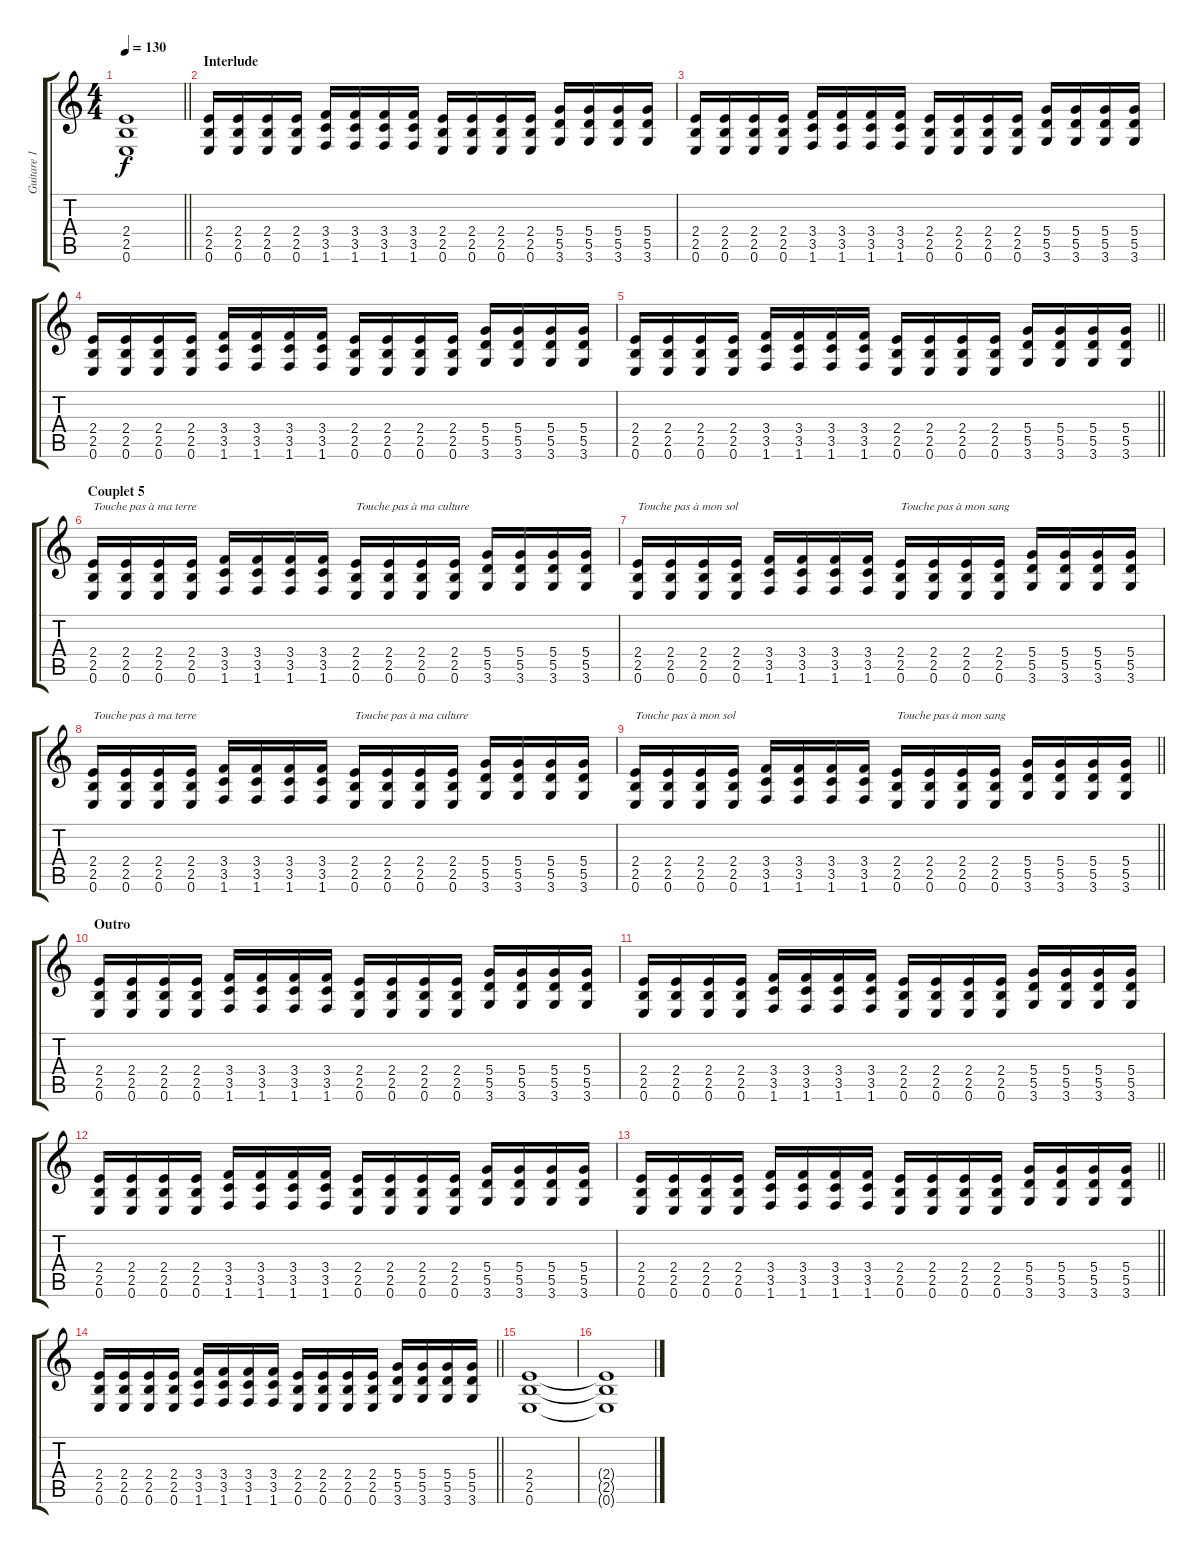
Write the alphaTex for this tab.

\track ("Guitare 1" "Guitare 1") {instrument distortionguitar}
\staff {score tabs}
\tuning (E4 B3 G3 D3 A2 E2) {hide}
\ts (4 4)
\tempo 130
\clef g2
\barLineRight lightlight
\ks c
(2.4{t} 2.5{t} 0.6{t}).1{dy f} |
\section ("" "Interlude")
(2.4 2.5 0.6).16 (2.4 2.5 0.6).16 (2.4 2.5 0.6).16 (2.4 2.5 0.6).16 (3.4 3.5 1.6).16 (3.4 3.5 1.6).16 (3.4 3.5 1.6).16 (3.4 3.5 1.6).16 (2.4 2.5 0.6).16 (2.4 2.5 0.6).16 (2.4 2.5 0.6).16 (2.4 2.5 0.6).16 (5.4 5.5 3.6).16 (5.4 5.5 3.6).16 (5.4 5.5 3.6).16 (5.4 5.5 3.6).16 |
(2.4 2.5 0.6).16 (2.4 2.5 0.6).16 (2.4 2.5 0.6).16 (2.4 2.5 0.6).16 (3.4 3.5 1.6).16 (3.4 3.5 1.6).16 (3.4 3.5 1.6).16 (3.4 3.5 1.6).16 (2.4 2.5 0.6).16 (2.4 2.5 0.6).16 (2.4 2.5 0.6).16 (2.4 2.5 0.6).16 (5.4 5.5 3.6).16 (5.4 5.5 3.6).16 (5.4 5.5 3.6).16 (5.4 5.5 3.6).16 |
(2.4 2.5 0.6).16 (2.4 2.5 0.6).16 (2.4 2.5 0.6).16 (2.4 2.5 0.6).16 (3.4 3.5 1.6).16 (3.4 3.5 1.6).16 (3.4 3.5 1.6).16 (3.4 3.5 1.6).16 (2.4 2.5 0.6).16 (2.4 2.5 0.6).16 (2.4 2.5 0.6).16 (2.4 2.5 0.6).16 (5.4 5.5 3.6).16 (5.4 5.5 3.6).16 (5.4 5.5 3.6).16 (5.4 5.5 3.6).16 |
\barLineRight lightlight
(2.4 2.5 0.6).16 (2.4 2.5 0.6).16 (2.4 2.5 0.6).16 (2.4 2.5 0.6).16 (3.4 3.5 1.6).16 (3.4 3.5 1.6).16 (3.4 3.5 1.6).16 (3.4 3.5 1.6).16 (2.4 2.5 0.6).16 (2.4 2.5 0.6).16 (2.4 2.5 0.6).16 (2.4 2.5 0.6).16 (5.4 5.5 3.6).16 (5.4 5.5 3.6).16 (5.4 5.5 3.6).16 (5.4 5.5 3.6).16 |
\section ("" "Couplet 5")
(2.4 2.5 0.6).16{txt "Touche pas à ma terre"} (2.4 2.5 0.6).16 (2.4 2.5 0.6).16 (2.4 2.5 0.6).16 (3.4 3.5 1.6).16 (3.4 3.5 1.6).16 (3.4 3.5 1.6).16 (3.4 3.5 1.6).16 (2.4 2.5 0.6).16{txt "Touche pas à ma culture"} (2.4 2.5 0.6).16 (2.4 2.5 0.6).16 (2.4 2.5 0.6).16 (5.4 5.5 3.6).16 (5.4 5.5 3.6).16 (5.4 5.5 3.6).16 (5.4 5.5 3.6).16 |
(2.4 2.5 0.6).16{txt "Touche pas à mon sol"} (2.4 2.5 0.6).16 (2.4 2.5 0.6).16 (2.4 2.5 0.6).16 (3.4 3.5 1.6).16 (3.4 3.5 1.6).16 (3.4 3.5 1.6).16 (3.4 3.5 1.6).16 (2.4 2.5 0.6).16{txt "Touche pas à mon sang"} (2.4 2.5 0.6).16 (2.4 2.5 0.6).16 (2.4 2.5 0.6).16 (5.4 5.5 3.6).16 (5.4 5.5 3.6).16 (5.4 5.5 3.6).16 (5.4 5.5 3.6).16 |
(2.4 2.5 0.6).16{txt "Touche pas à ma terre"} (2.4 2.5 0.6).16 (2.4 2.5 0.6).16 (2.4 2.5 0.6).16 (3.4 3.5 1.6).16 (3.4 3.5 1.6).16 (3.4 3.5 1.6).16 (3.4 3.5 1.6).16 (2.4 2.5 0.6).16{txt "Touche pas à ma culture"} (2.4 2.5 0.6).16 (2.4 2.5 0.6).16 (2.4 2.5 0.6).16 (5.4 5.5 3.6).16 (5.4 5.5 3.6).16 (5.4 5.5 3.6).16 (5.4 5.5 3.6).16 |
\barLineRight lightlight
(2.4 2.5 0.6).16{txt "Touche pas à mon sol"} (2.4 2.5 0.6).16 (2.4 2.5 0.6).16 (2.4 2.5 0.6).16 (3.4 3.5 1.6).16 (3.4 3.5 1.6).16 (3.4 3.5 1.6).16 (3.4 3.5 1.6).16 (2.4 2.5 0.6).16{txt "Touche pas à mon sang"} (2.4 2.5 0.6).16 (2.4 2.5 0.6).16 (2.4 2.5 0.6).16 (5.4 5.5 3.6).16 (5.4 5.5 3.6).16 (5.4 5.5 3.6).16 (5.4 5.5 3.6).16 |
\section ("" "Outro")
(2.4 2.5 0.6).16 (2.4 2.5 0.6).16 (2.4 2.5 0.6).16 (2.4 2.5 0.6).16 (3.4 3.5 1.6).16 (3.4 3.5 1.6).16 (3.4 3.5 1.6).16 (3.4 3.5 1.6).16 (2.4 2.5 0.6).16 (2.4 2.5 0.6).16 (2.4 2.5 0.6).16 (2.4 2.5 0.6).16 (5.4 5.5 3.6).16 (5.4 5.5 3.6).16 (5.4 5.5 3.6).16 (5.4 5.5 3.6).16 |
(2.4 2.5 0.6).16 (2.4 2.5 0.6).16 (2.4 2.5 0.6).16 (2.4 2.5 0.6).16 (3.4 3.5 1.6).16 (3.4 3.5 1.6).16 (3.4 3.5 1.6).16 (3.4 3.5 1.6).16 (2.4 2.5 0.6).16 (2.4 2.5 0.6).16 (2.4 2.5 0.6).16 (2.4 2.5 0.6).16 (5.4 5.5 3.6).16 (5.4 5.5 3.6).16 (5.4 5.5 3.6).16 (5.4 5.5 3.6).16 |
(2.4 2.5 0.6).16 (2.4 2.5 0.6).16 (2.4 2.5 0.6).16 (2.4 2.5 0.6).16 (3.4 3.5 1.6).16 (3.4 3.5 1.6).16 (3.4 3.5 1.6).16 (3.4 3.5 1.6).16 (2.4 2.5 0.6).16 (2.4 2.5 0.6).16 (2.4 2.5 0.6).16 (2.4 2.5 0.6).16 (5.4 5.5 3.6).16 (5.4 5.5 3.6).16 (5.4 5.5 3.6).16 (5.4 5.5 3.6).16 |
\barLineRight lightlight
(2.4 2.5 0.6).16 (2.4 2.5 0.6).16 (2.4 2.5 0.6).16 (2.4 2.5 0.6).16 (3.4 3.5 1.6).16 (3.4 3.5 1.6).16 (3.4 3.5 1.6).16 (3.4 3.5 1.6).16 (2.4 2.5 0.6).16 (2.4 2.5 0.6).16 (2.4 2.5 0.6).16 (2.4 2.5 0.6).16 (5.4 5.5 3.6).16 (5.4 5.5 3.6).16 (5.4 5.5 3.6).16 (5.4 5.5 3.6).16 |
\barLineRight lightlight
(2.4 2.5 0.6).16 (2.4 2.5 0.6).16 (2.4 2.5 0.6).16 (2.4 2.5 0.6).16 (3.4 3.5 1.6).16 (3.4 3.5 1.6).16 (3.4 3.5 1.6).16 (3.4 3.5 1.6).16 (2.4 2.5 0.6).16 (2.4 2.5 0.6).16 (2.4 2.5 0.6).16 (2.4 2.5 0.6).16 (5.4 5.5 3.6).16 (5.4 5.5 3.6).16 (5.4 5.5 3.6).16 (5.4 5.5 3.6).16 |
(2.4 2.5 0.6).1 |
(2.4{t} 2.5{t} 0.6{t}).1
